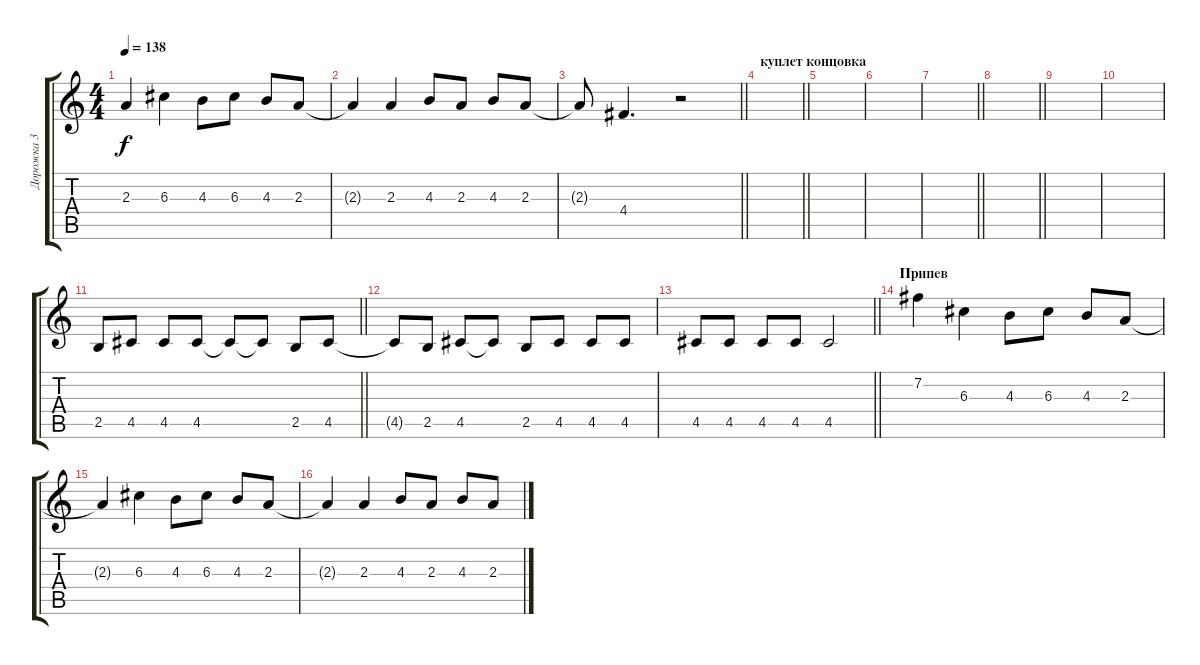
\track ("Дорожка 3" "Дорожка 3") {instrument overdrivenguitar}
\staff {score tabs}
\tuning (E4 B3 G3 D3 A2 E2) {hide}
\ts (4 4)
\tempo 138
\clef g2
\ks c
2.3{t}.4{dy f} 6.3.4 4.3.8 6.3.8 4.3.8 2.3.8 |
2.3{t}.4 2.3.4 4.3.8 2.3.8 4.3.8 2.3.8 |
\barLineRight lightlight
2.3{t}.8 4.4.4{d} r.2 |
\section ("" "куплет концовка")
\barLineRight lightlight
|
|
|
\barLineRight lightlight
|
\barLineRight lightlight
|
|
|
\barLineRight lightlight
2.5.8 4.5.8 4.5.8 4.5.8 4.5{t}.8 4.5{t}.8 2.5.8 4.5.8 |
4.5{t}.8 2.5.8 4.5.8 4.5{t}.8 2.5.8 4.5.8 4.5.8 4.5.8 |
\barLineRight lightlight
4.5.8 4.5.8 4.5.8 4.5.8 4.5.2 |
\section ("" "Припев")
7.2.4 6.3.4 4.3.8 6.3.8 4.3.8 2.3.8 |
2.3{t}.4 6.3.4 4.3.8 6.3.8 4.3.8 2.3.8 |
2.3{t}.4 2.3.4 4.3.8 2.3.8 4.3.8 2.3.8
